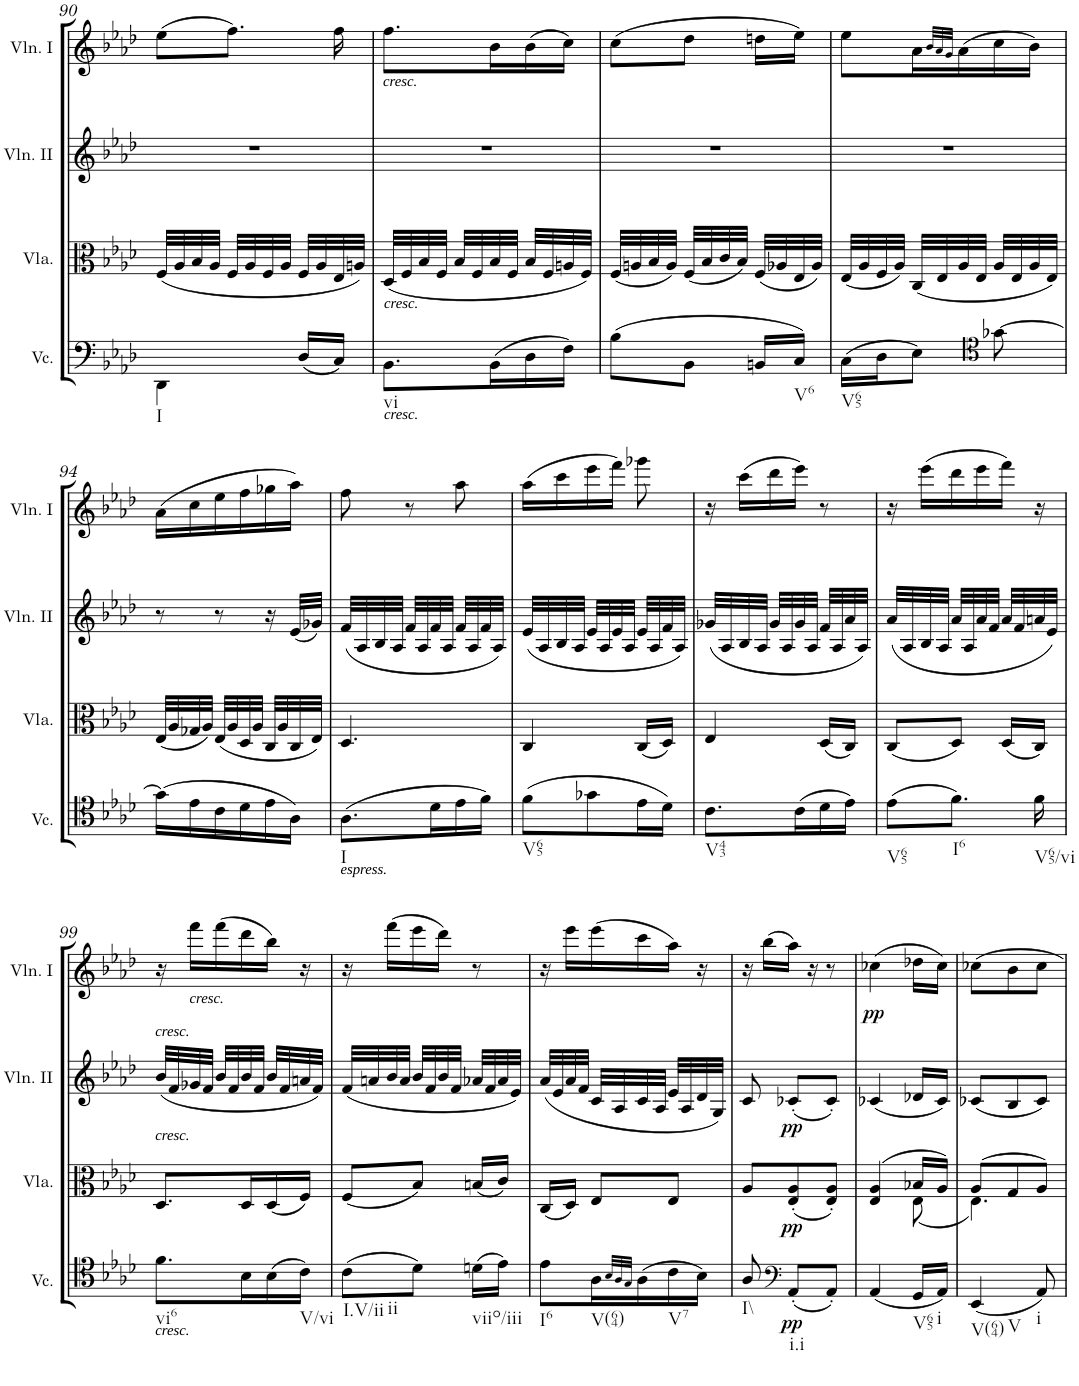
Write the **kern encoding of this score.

**kern	**dynam	**kern	**dynam	**kern	**dynam	**kern	**dynam
*part4	*part4	*part3	*part3	*part2	*part2	*part1	*part1
*staff4	*staff4	*staff3	*staff3	*staff2	*staff2	*staff1	*staff1
*I"Violoncello	*	*I"Viola	*	*I"Violin II	*	*I"Violin I	*
*I'Vc.	*	*I'Vla.	*	*I'Vln. II	*	*I'Vln. I	*
!!LO:PB:g=z
*clefF4	*	*clefC3	*	*clefG2	*	*clefG2	*
*k[b-e-a-d-]	*	*k[b-e-a-d-]	*	*k[b-e-a-d-]	*	*k[b-e-a-d-]	*
*A-:	*	*A-:	*	*A-:	*	*A-:	*
*M3/8	*	*M3/8	*	*M3/8	*	*M3/8	*
=90	=90	=90	=90	=90	=90	=90	=90
!LO:TX:b:t=I	!	!	!	!	!	!	!
4DD-\	.	(32F/LLL	.	4.r	.	(8ee-\L	.
.	.	32A-/	.	.	.	.	.
.	.	32B-/	.	.	.	.	.
.	.	32A-/JJJ	.	.	.	.	.
.	.	32F/LLL	.	.	.	8.ff\J)	.
.	.	32A-/	.	.	.	.	.
.	.	32F/	.	.	.	.	.
.	.	32A-/JJJ	.	.	.	.	.
(16D-/LL	.	32F/LLL	.	.	.	.	.
.	.	32A-/	.	.	.	.	.
16C/JJ)	.	32E-/	.	.	.	16ff\	.
.	.	32An/JJJ)	.	.	.	.	.
=91	=91	=91	=91	=91	=91	=91	=91
!	!	!	!	!	!	!LO:TX:b:i:t=cresc.	!
!	!	!LO:TX:b:i:t=cresc.	!	!	!	!	!
!LO:TX:b:i:t=cresc.	!	!	!	!	!	!	!
!LO:TX:b:t=vi	!	!	!	!	!	!	!
8.BB-\L	.	(32D-/LLL	.	4.r	.	8.ff\L	.
.	.	32F/	.	.	.	.	.
.	.	32B-/	.	.	.	.	.
.	.	32F/JJJ	.	.	.	.	.
.	.	32B-/LLL	.	.	.	.	.
.	.	32F/	.	.	.	.	.
(16BB-\L	.	32B-/	.	.	.	16b-\L	.
.	.	32F/JJJ	.	.	.	.	.
16D-\	.	32B-/LLL	.	.	.	(16b-\	.
.	.	32F/	.	.	.	.	.
16F\JJ)	.	32An/	.	.	.	16cc\JJ)	.
.	.	32F/JJJ)	.	.	.	.	.
=92	=92	=92	=92	=92	=92	=92	=92
(8B-\L	.	(32F/LLL	.	4.r	.	(8cc\L	.
.	.	32An/	.	.	.	.	.
.	.	32B-/	.	.	.	.	.
.	.	32A/JJJ)	.	.	.	.	.
8BB-\J	.	(32F/LLL	.	.	.	8dd-\J	.
.	.	32B-/	.	.	.	.	.
.	.	32c/	.	.	.	.	.
.	.	32B-/JJJ)	.	.	.	.	.
16BBn/LL	.	(32F/LLL	.	.	.	16ddn\LL	.
.	.	32A-X/	.	.	.	.	.
!LO:TX:b:t=V6	!	!	!	!	!	!	!
16C/JJ)	.	32E-/	.	.	.	16ee-\JJ)	.
.	.	32A-/JJJ)	.	.	.	.	.
=93	=93	=93	=93	=93	=93	=93	=93
!LO:TX:b:t=V65	!	!	!	!	!	!	!
(16C\LL	.	(32E-/LLL	.	4.r	.	8ee-\L	.
.	.	32A-/	.	.	.	.	.
16D-\J	.	32F/	.	.	.	.	.
.	.	32A-/JJJ)	.	.	.	.	.
8E-\J)	.	(32C/LLL	.	.	.	16a-\L	.
.	.	32E-/	.	.	.	.	.
.	.	.	.	.	.	32qb-/LLL	.
.	.	.	.	.	.	32qa-/	.
.	.	.	.	.	.	32qg/JJJ	.
.	.	32A-/	.	.	.	(16a-\	.
.	.	32E-/JJJ	.	.	.	.	.
*clefC4	*	*	*	*	*	*	*
[8g-X\	.	32A-/LLL	.	.	.	16cc\	.
.	.	32E-/	.	.	.	.	.
.	.	32A-/	.	.	.	16b-\JJ)	.
.	.	32E-/JJJ)	.	.	.	.	.
!!LO:LB:g=z
=94	=94	=94	=94	=94	=94	=94	=94
(16g-\LL]	.	(32E-/LLL	.	8r	.	(16a-\LL	.
.	.	32A-/	.	.	.	.	.
16e-\	.	32G-X/	.	.	.	16cc\	.
.	.	32A-/JJJ)	.	.	.	.	.
16c\	.	(32E-/LLL	.	8r	.	16ee-\	.
.	.	32A-/	.	.	.	.	.
16d-\	.	32D-/	.	.	.	16ff\	.
.	.	32A-/JJJ	.	.	.	.	.
16e-\	.	32C/LLL	.	16r	.	16gg-X\	.
.	.	32A-/	.	.	.	.	.
16A-\JJ)	.	32C/	.	(32e-/LLL	.	16aa-\JJ)	.
.	.	32E-/JJJ)	.	32g-X/JJJ)	.	.	.
=95	=95	=95	=95	=95	=95	=95	=95
!LO:TX:b:i:t=espress.	!	!	!	!	!	!	!
!LO:TX:b:t=I	!	!	!	!	!	!	!
(8.A-\L	.	4.D-/	.	(32f/LLL	.	8ff\	.
.	.	.	.	32A-/	.	.	.
.	.	.	.	32B-/	.	.	.
.	.	.	.	32A-/JJJ	.	.	.
.	.	.	.	32f/LLL	.	8r	.
.	.	.	.	32A-/	.	.	.
16d-\L	.	.	.	32f/	.	.	.
.	.	.	.	32A-/JJJ	.	.	.
16e-\	.	.	.	32f/LLL	.	8aa-\	.
.	.	.	.	32A-/	.	.	.
16f\JJ)	.	.	.	32f/	.	.	.
.	.	.	.	32A-/JJJ)	.	.	.
=96	=96	=96	=96	=96	=96	=96	=96
!LO:TX:b:t=V65	!	!	!	!	!	!	!
(8f\L	.	4C/	.	(32e-/LLL	.	(16aa-\LL	.
.	.	.	.	32A-/	.	.	.
.	.	.	.	32B-/	.	16ccc\	.
.	.	.	.	32A-/JJJ	.	.	.
8g-X\	.	.	.	32e-/LLL	.	16eee-\	.
.	.	.	.	32A-/	.	.	.
.	.	.	.	32e-/	.	16fff\JJ)	.
.	.	.	.	32A-/JJJ	.	.	.
16e-\L	.	(16C/LL	.	32e-/LLL	.	8ggg-X\	.
.	.	.	.	32A-/	.	.	.
16d-\JJ)	.	16D-/JJ)	.	32f/	.	.	.
.	.	.	.	32A-/JJJ)	.	.	.
=97	=97	=97	=97	=97	=97	=97	=97
!LO:TX:b:t=V43	!	!	!	!	!	!	!
8.c\L	.	4E-/	.	(32g-X/LLL	.	16r	.
.	.	.	.	32A-/	.	.	.
.	.	.	.	32B-/	.	(16ccc\LL	.
.	.	.	.	32A-/JJJ	.	.	.
.	.	.	.	32g-/LLL	.	16ddd-\	.
.	.	.	.	32A-/	.	.	.
(16c\L	.	.	.	32g-/	.	16eee-\JJ)	.
.	.	.	.	32A-/JJJ	.	.	.
16d-\	.	(16D-/LL	.	32f/LLL	.	8r	.
.	.	.	.	32A-/	.	.	.
16e-\JJ)	.	16C/JJ)	.	32a-/	.	.	.
.	.	.	.	32A-/JJJ)	.	.	.
=98	=98	=98	=98	=98	=98	=98	=98
!LO:TX:b:t=V65	!	!	!	!	!	!	!
(8e-\L	.	(8C/L	.	(32a-/LLL	.	16r	.
.	.	.	.	32A-/	.	.	.
.	.	.	.	32B-/	.	(16eee-\LL	.
.	.	.	.	32A-/JJJ	.	.	.
!LO:TX:b:t=I6	!	!	!	!	!	!	!
8.f\J)	.	8D-/J)	.	32a-/LLL	.	16ddd-\	.
.	.	.	.	32A-/	.	.	.
.	.	.	.	32a-/	.	16eee-\	.
.	.	.	.	32f/JJJ	.	.	.
.	.	(16D-/LL	.	32a-/LLL	.	16fff\JJ)	.
.	.	.	.	32f/	.	.	.
!LO:TX:b:t=V65/vi	!	!	!	!	!	!	!
16f\	.	16C/JJ)	.	32an/	.	16r	.
.	.	.	.	32e-/JJJ)	.	.	.
!!LO:LB:g=z
=99	=99	=99	=99	=99	=99	=99	=99
!	!	!	!	!LO:TX:a:i:t=cresc.	!	!	!
!	!	!LO:TX:a:i:t=cresc.	!	!	!	!	!
!LO:TX:b:i:t=cresc.	!	!	!	!	!	!	!
!LO:TX:b:t=vi6	!	!	!	!	!	!	!
8.f\L	.	8.D-/L	.	(32b-/LLL	.	16r	.
.	.	.	.	32f/	.	.	.
!	!	!	!	!	!	!LO:TX:b:i:t=cresc.	!
.	.	.	.	32g-X/	.	16fff\LL	.
.	.	.	.	32f/JJJ	.	.	.
.	.	.	.	32b-/LLL	.	(16fff\	.
.	.	.	.	32f/	.	.	.
16B-\L	.	16D-/L	.	32b-/	.	16ddd-\	.
.	.	.	.	32f/JJJ	.	.	.
(16B-\	.	(16D-/	.	32b-/LLL	.	16bb-\JJ)	.
.	.	.	.	32f/	.	.	.
!LO:TX:b:t=V/vi	!	!	!	!	!	!	!
16c\JJ)	.	16F/JJ)	.	32an/	.	16r	.
.	.	.	.	32f/JJJ)	.	.	.
=100	=100	=100	=100	=100	=100	=100	=100
!LO:TX:b:t=I.V/ii	!	!	!	!	!	!	!
!LO:TX:b:t=ii	!	!	!	!	!	!	!
(8c\L	.	(8F/L	.	(32f/LLL	.	16r	.
.	.	.	.	32an/	.	.	.
.	.	.	.	32b-/	.	(16fff\LL	.
.	.	.	.	32a/JJJ	.	.	.
8d-\J)	.	8B-/J)	.	32b-/LLL	.	16eee-\	.
.	.	.	.	32f/	.	.	.
.	.	.	.	32b-/	.	16ddd-\JJ)	.
.	.	.	.	32f/JJJ	.	.	.
!LO:TX:b:t=viio/iii	!	!	!	!	!	!	!
(16dn\LL	.	(16Bn/LL	.	32a-X/LLL	.	8r	.
.	.	.	.	32f/	.	.	.
16e-\JJ)	.	16c/JJ)	.	32a-/	.	.	.
.	.	.	.	32e-/JJJ)	.	.	.
=101	=101	=101	=101	=101	=101	=101	=101
!LO:TX:b:t=I6	!	!	!	!	!	!	!
8e-\L	.	(16C/LL	.	(32a-/LLL	.	16r	.
.	.	.	.	32e-/	.	.	.
.	.	16D-/JJ)	.	32a-/	.	16eee-\LL	.
.	.	.	.	32f/JJJ	.	.	.
!LO:TX:b:t=V(64)	!	!	!	!	!	!	!
16A-\L	.	8E-/L	.	32c/LLL	.	(16eee-\	.
.	.	.	.	32A-/	.	.	.
32qB-/LLL	.	.	.	.	.	.	.
32qA-/	.	.	.	.	.	.	.
32qG/JJJ	.	.	.	.	.	.	.
(16A-\	.	.	.	32c/	.	16ccc\	.
.	.	.	.	32A-/JJJ	.	.	.
!LO:TX:b:t=V7	!	!	!	!	!	!	!
16c\	.	8E-/J	.	32e-/LLL	.	16aa-\JJ)	.
.	.	.	.	32A-/	.	.	.
16B-\JJ)	.	.	.	32d-/	.	16r	.
.	.	.	.	32G/JJJ)	.	.	.
=102	=102	=102	=102	=102	=102	=102	=102
!LO:TX:b:t=I\\	!	!	!	!	!	!	!
8A-/	.	8A-/L	.	8c/	.	16r	.
.	.	.	.	.	.	(16bb-\LL	.
*clefF4	*	*	*	*	*	*	*
!LO:TX:b:t=i.i	!	!	!	!	!	!	!
!	!LO:DY:b	!	!LO:DY:b	!	!LO:DY:b	!	!
(8AA-'/L	pp	(8E-/' 8A-/'	pp	(8c-X'/L	pp	16aa-\JJ)	.
.	.	.	.	.	.	16r	.
8AA-'/J)	.	8E-/' 8A-/'J)	.	8c-'/J)	.	8r	.
=103	=103	=103	=103	=103	=103	=103	=103
*	*	*^	*	*	*	*	*
!	!	!	!	!	!	!	!	!LO:DY:b
(4AA-/	.	(4E-/ 4A-/	4ryy	.	(4c-X/	.	(4cc-X\	pp
!LO:TX:b:t=V65	!	!	!	!	!	!	!	!
16GG/LL	.	16B-X/LL	(8E-\	.	16d-X/LL	.	16dd-X\LL	.
!LO:TX:b:t=i	!	!	!	!	!	!	!	!
16AA-/JJ)	.	16A-/JJ)	.	.	16c-/JJ)	.	16cc-\JJ)	.
=104	=104	=104	=104	=104	=104	=104	=104	=104
!LO:TX:b:t=V(64)	!	!	!	!	!	!	!	!
!LO:TX:b:t=V	!	!	!	!	!	!	!	!
(4EE-/	.	(8A-/L	4.E-\)	.	(8c-X/L	.	8cc-X\L	.
.	.	8G/	.	.	8B-/	.	8b-\	.
!LO:TX:b:t=i	!	!	!	!	!	!	!	!
8AA-/)	.	8A-/J)	.	.	8c-/J)	.	8cc-\J	.
*	*	*v	*v	*	*	*	*	*
=	=	=	=	=	=	=	=
*-	*-	*-	*-	*-	*-	*-	*-
